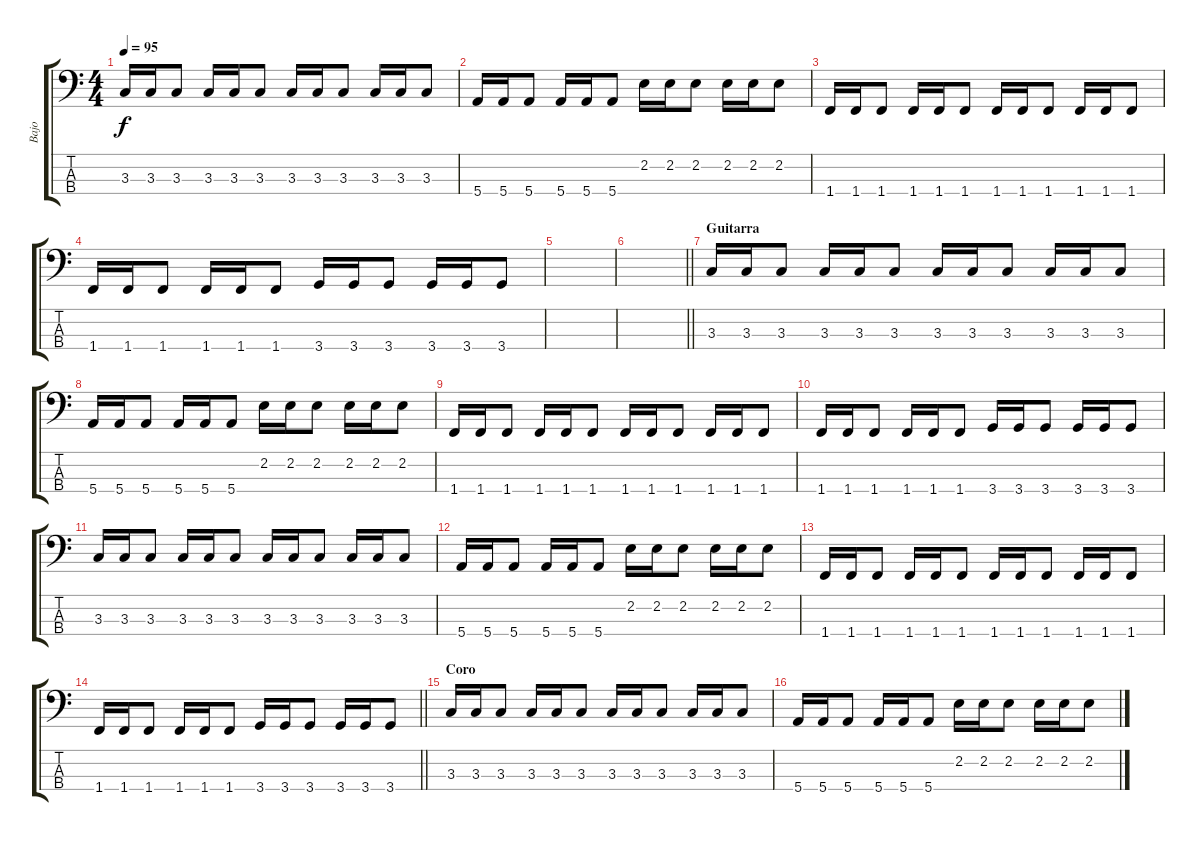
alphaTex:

\track ("Bajo" "Bajo") {instrument electricbassfinger}
\staff {score tabs}
\tuning (G2 D2 A1 E1) {hide}
\ts (4 4)
\tempo 95
\clef f4
\ks c
3.3.16{dy f} 3.3.16 3.3.8 3.3.16 3.3.16 3.3.8 3.3.16 3.3.16 3.3.8 3.3.16 3.3.16 3.3.8 |
5.4.16 5.4.16 5.4.8 5.4.16 5.4.16 5.4.8 2.2.16 2.2.16 2.2.8 2.2.16 2.2.16 2.2.8 |
1.4.16 1.4.16 1.4.8 1.4.16 1.4.16 1.4.8 1.4.16 1.4.16 1.4.8 1.4.16 1.4.16 1.4.8 |
1.4.16 1.4.16 1.4.8 1.4.16 1.4.16 1.4.8 3.4.16 3.4.16 3.4.8 3.4.16 3.4.16 3.4.8 |
|
\barLineRight lightlight
|
\section ("" "Guitarra")
3.3.16 3.3.16 3.3.8 3.3.16 3.3.16 3.3.8 3.3.16 3.3.16 3.3.8 3.3.16 3.3.16 3.3.8 |
5.4.16 5.4.16 5.4.8 5.4.16 5.4.16 5.4.8 2.2.16 2.2.16 2.2.8 2.2.16 2.2.16 2.2.8 |
1.4.16 1.4.16 1.4.8 1.4.16 1.4.16 1.4.8 1.4.16 1.4.16 1.4.8 1.4.16 1.4.16 1.4.8 |
1.4.16 1.4.16 1.4.8 1.4.16 1.4.16 1.4.8 3.4.16 3.4.16 3.4.8 3.4.16 3.4.16 3.4.8 |
3.3.16 3.3.16 3.3.8 3.3.16 3.3.16 3.3.8 3.3.16 3.3.16 3.3.8 3.3.16 3.3.16 3.3.8 |
5.4.16 5.4.16 5.4.8 5.4.16 5.4.16 5.4.8 2.2.16 2.2.16 2.2.8 2.2.16 2.2.16 2.2.8 |
1.4.16 1.4.16 1.4.8 1.4.16 1.4.16 1.4.8 1.4.16 1.4.16 1.4.8 1.4.16 1.4.16 1.4.8 |
\barLineRight lightlight
1.4.16 1.4.16 1.4.8 1.4.16 1.4.16 1.4.8 3.4.16 3.4.16 3.4.8 3.4.16 3.4.16 3.4.8 |
\section ("" "Coro")
3.3.16 3.3.16 3.3.8 3.3.16 3.3.16 3.3.8 3.3.16 3.3.16 3.3.8 3.3.16 3.3.16 3.3.8 |
5.4.16 5.4.16 5.4.8 5.4.16 5.4.16 5.4.8 2.2.16 2.2.16 2.2.8 2.2.16 2.2.16 2.2.8
